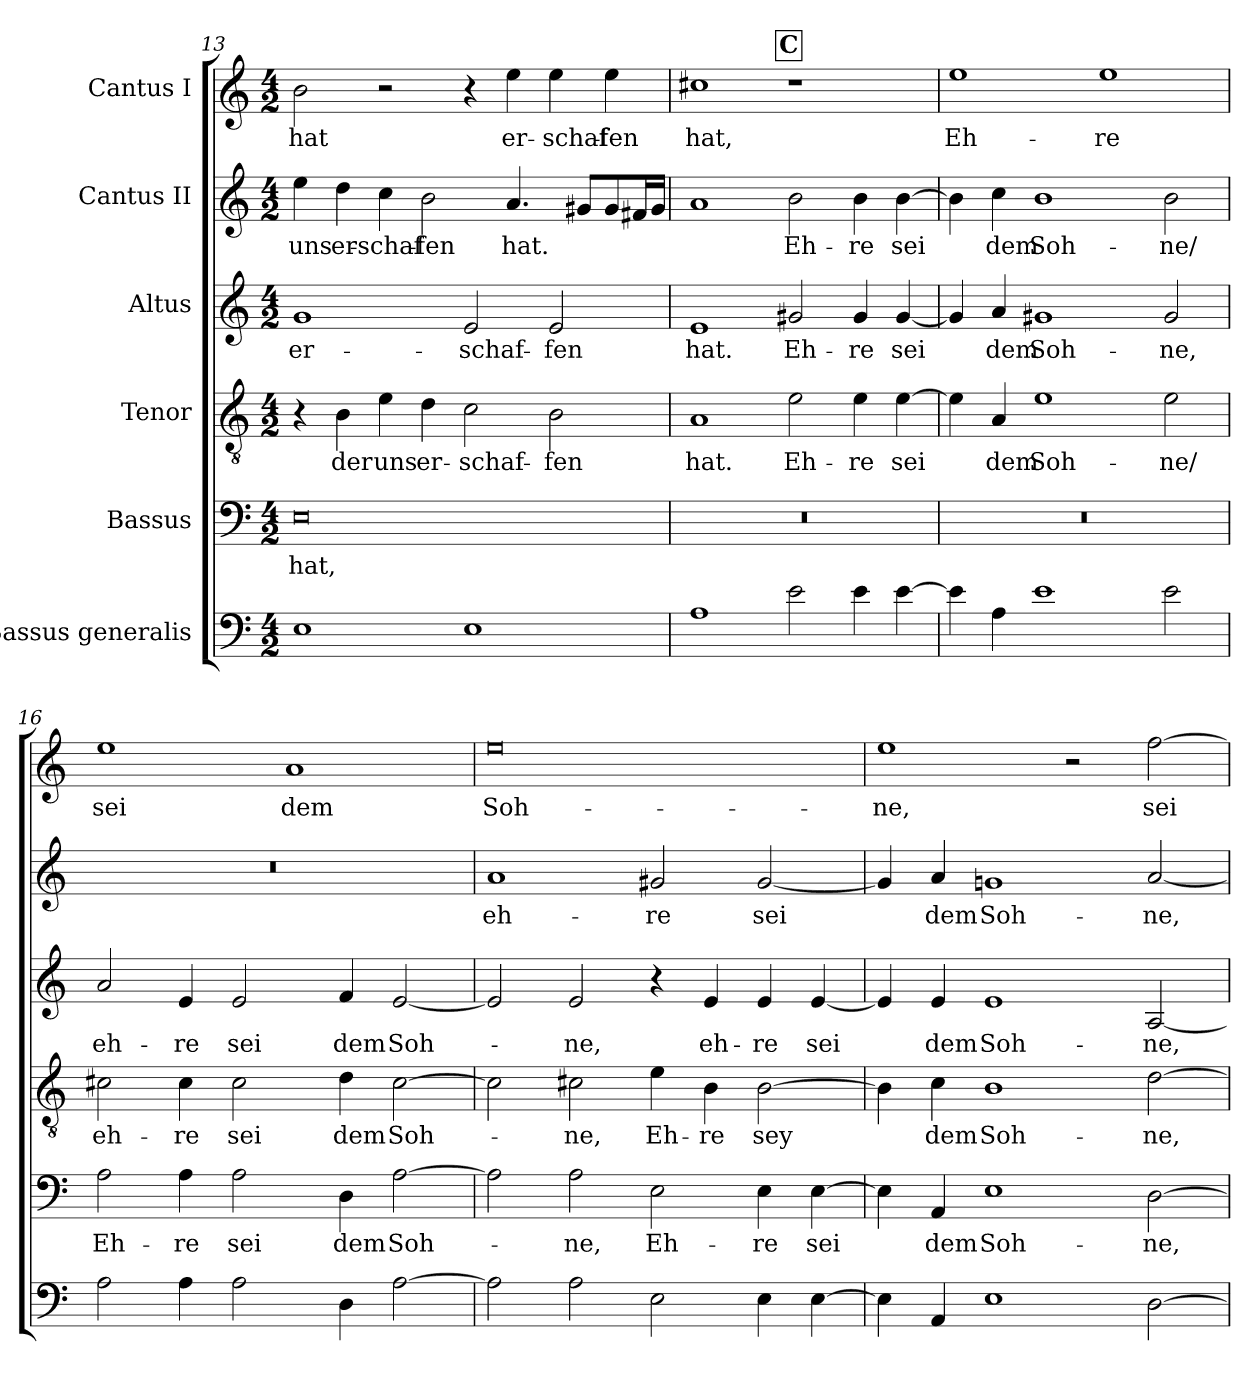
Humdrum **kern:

**kern	**kern	**text	**kern	**text	**kern	**text	**kern	**text	**kern	**text
*part6	*part5	*part5	*part4	*part4	*part3	*part3	*part2	*part2	*part1	*part1
*staff6	*staff5	*staff5	*staff4	*staff4	*staff3	*staff3	*staff2	*staff2	*staff1	*staff1
*I"Bassus generalis	*I"Bassus	*	*I"Tenor	*	*I"Altus	*	*I"Cantus II	*	*I"Cantus I	*
*clefF4	*clefF4	*	*clefGv2	*	*clefG2	*	*clefG2	*	*clefG2	*
*k[]	*k[]	*	*k[]	*	*k[]	*	*k[]	*	*k[]	*
*M4/2	*M4/2	*	*M4/2	*	*M4/2	*	*M4/2	*	*M4/2	*
=13	=13	=13	=13	=13	=13	=13	=13	=13	=13	=13
1E	0E	hat,	4r	.	1g	er-	4ee\	uns	2b\	hat
.	.	.	4B\	der	.	.	4dd\	er-	.	.
.	.	.	4e\	uns	.	.	4cc\	-schaf-	2r	.
.	.	.	4d\	er-	.	.	2b\	-fen	.	.
1E	.	.	2c\	-schaf-	2e/	-schaf-	.	.	4r	.
.	.	.	.	.	.	.	4.a/	hat.	4ee\	er-
.	.	.	2B\	-fen	2e/	-fen	.	.	4ee\	-schaf-
.	.	.	.	.	.	.	8g#X/L	.	.	.
.	.	.	.	.	.	.	8g#/	.	4ee\	-fen
.	.	.	.	.	.	.	16f#X/L	.	.	.
.	.	.	.	.	.	.	16g#/JJ	.	.	.
!!LO:REH:place=s1:a:B:fs=14:t=C:qo=4
=14	=14	=14	=14	=14	=14	=14	=14	=14	=14	=14
1A	0r	.	1A	hat.	1e	hat.	1a	.	1cc#X	hat,
2e\	.	.	2e\	Eh-	2g#X/	Eh-	2b\	Eh-	1r	.
4e\	.	.	4e\	-re	4g#/	-re	4b\	-re	.	.
[4e\	.	.	[4e\	sei	[4g#/	sei	[4b\	sei	.	.
=15	=15	=15	=15	=15	=15	=15	=15	=15	=15	=15
4e\]	0r	.	4e\]	.	4g#/]	.	4b\]	.	1ee	Eh-
4A\	.	.	4A/	dem	4a/	dem	4cc\	dem	.	.
1e	.	.	1e	Soh-	1g#X	Soh-	1b	Soh-	.	.
.	.	.	.	.	.	.	.	.	1ee	-re
2e\	.	.	2e\	-ne/	2g#/	-ne,	2b\	-ne/	.	.
=16	=16	=16	=16	=16	=16	=16	=16	=16	=16	=16
2A\	2A\	Eh-	2c#X\	eh-	2a/	eh-	0r	.	1ee	sei
4A\	4A\	-re	4c#\	-re	4e/	-re	.	.	.	.
2A\	2A\	sei	2c#\	sei	2e/	sei	.	.	.	.
.	.	.	.	.	.	.	.	.	1a	dem
4D\	4D\	dem	4d\	dem	4f/	dem	.	.	.	.
[2A\	[2A\	Soh-	[2c#\	Soh-	[2e/	Soh-	.	.	.	.
=17	=17	=17	=17	=17	=17	=17	=17	=17	=17	=17
2A\]	2A\]	.	2c#\]	.	2e/]	.	1a	eh-	0ee	Soh-
2A\	2A\	-ne,	2c#X\	-ne,	2e/	-ne,	.	.	.	.
2E\	2E\	Eh-	4e\	Eh-	4r	.	2g#X/	-re	.	.
.	.	.	4B\	-re	4e/	eh-	.	.	.	.
4E\	4E\	-re	[2B\	sey	4e/	-re	[2g#/	sei	.	.
[4E\	[4E\	sei	.	.	[4e/	sei	.	.	.	.
=18	=18	=18	=18	=18	=18	=18	=18	=18	=18	=18
4E\]	4E\]	.	4B\]	.	4e/]	.	4g#/]	.	1ee	-ne,
4AA/	4AA/	dem	4c\	dem	4e/	dem	4a/	dem	.	.
1E	1E	Soh-	1B	Soh-	1e	Soh-	1gn	Soh-	.	.
.	.	.	.	.	.	.	.	.	2r	.
[2D\	[2D\	-ne,	[2d\	-ne,	[2A/	-ne,	[2a/	-ne,	[2ff\	sei
=	=	=	=	=	=	=	=	=	=	=
*-	*-	*-	*-	*-	*-	*-	*-	*-	*-	*-
